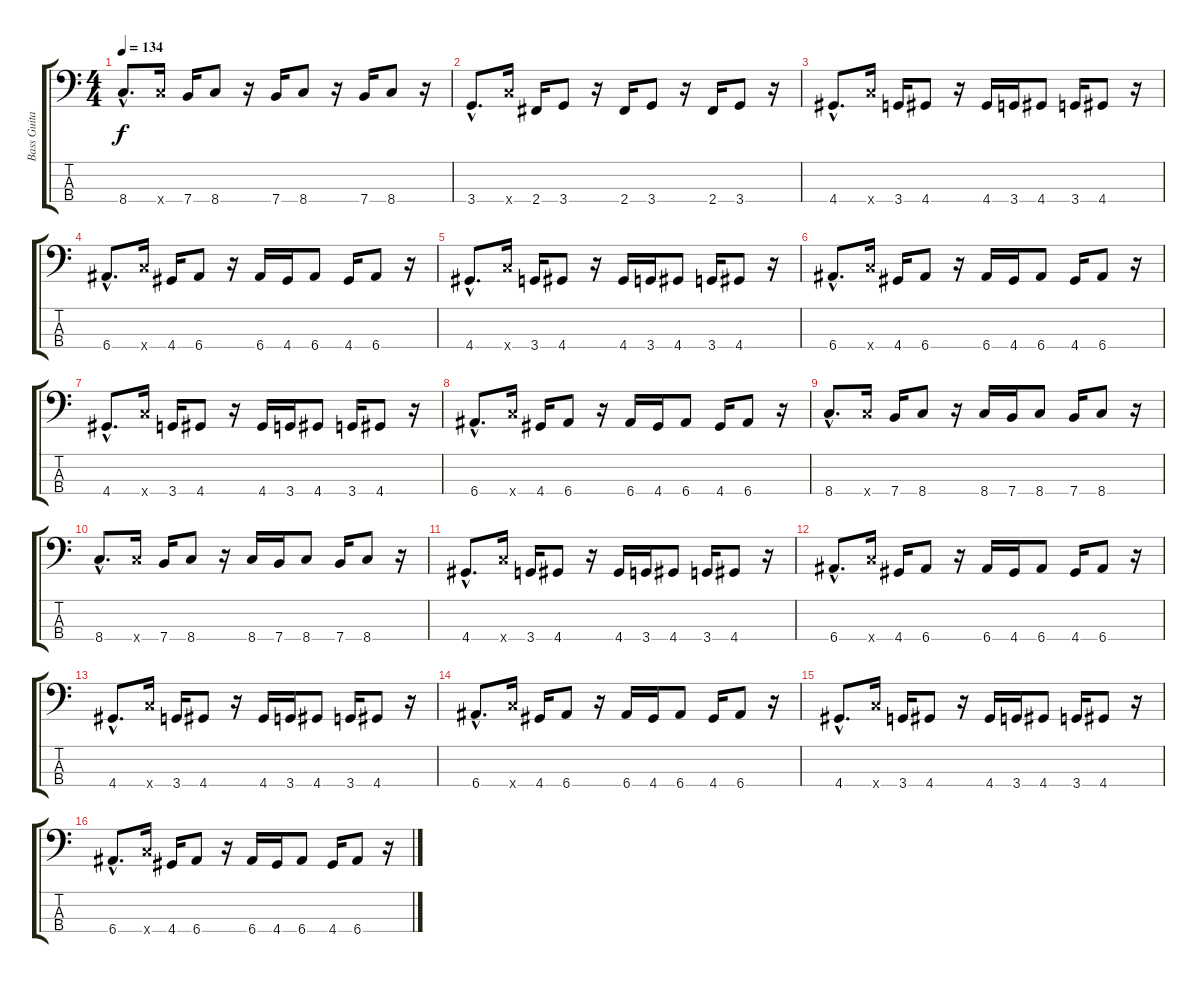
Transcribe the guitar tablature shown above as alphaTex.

\track ("Bass Guitar" "Bass Guita") {instrument electricbassfinger}
\staff {score tabs}
\tuning (G2 D2 A1 E1) {hide}
\ts (4 4)
\tempo 134
\clef f4
\ks c
8.4{hac}.8{d dy f} 8.4{x}.16 7.4.16 8.4.8 r.16 7.4.16 8.4.8 r.16 7.4.16 8.4.8 r.16 |
3.4{hac}.8{d} 8.4{x}.16 2.4.16 3.4.8 r.16 2.4.16 3.4.8 r.16 2.4.16 3.4.8 r.16 |
4.4{hac}.8{d} 8.4{x}.16 3.4.16 4.4.8 r.16 4.4.16 3.4.16 4.4.8 3.4.16 4.4.8 r.16 |
6.4{hac}.8{d} 8.4{x}.16 4.4.16 6.4.8 r.16 6.4.16 4.4.16 6.4.8 4.4.16 6.4.8 r.16 |
4.4{hac}.8{d} 8.4{x}.16 3.4.16 4.4.8 r.16 4.4.16 3.4.16 4.4.8 3.4.16 4.4.8 r.16 |
6.4{hac}.8{d} 8.4{x}.16 4.4.16 6.4.8 r.16 6.4.16 4.4.16 6.4.8 4.4.16 6.4.8 r.16 |
4.4{hac}.8{d} 8.4{x}.16 3.4.16 4.4.8 r.16 4.4.16 3.4.16 4.4.8 3.4.16 4.4.8 r.16 |
6.4{hac}.8{d} 8.4{x}.16 4.4.16 6.4.8 r.16 6.4.16 4.4.16 6.4.8 4.4.16 6.4.8 r.16 |
8.4{hac}.8{d} 8.4{x}.16 7.4.16 8.4.8 r.16 8.4.16 7.4.16 8.4.8 7.4.16 8.4.8 r.16 |
8.4{hac}.8{d} 8.4{x}.16 7.4.16 8.4.8 r.16 8.4.16 7.4.16 8.4.8 7.4.16 8.4.8 r.16 |
4.4{hac}.8{d} 8.4{x}.16 3.4.16 4.4.8 r.16 4.4.16 3.4.16 4.4.8 3.4.16 4.4.8 r.16 |
6.4{hac}.8{d} 8.4{x}.16 4.4.16 6.4.8 r.16 6.4.16 4.4.16 6.4.8 4.4.16 6.4.8 r.16 |
4.4{hac}.8{d} 8.4{x}.16 3.4.16 4.4.8 r.16 4.4.16 3.4.16 4.4.8 3.4.16 4.4.8 r.16 |
6.4{hac}.8{d} 8.4{x}.16 4.4.16 6.4.8 r.16 6.4.16 4.4.16 6.4.8 4.4.16 6.4.8 r.16 |
4.4{hac}.8{d} 8.4{x}.16 3.4.16 4.4.8 r.16 4.4.16 3.4.16 4.4.8 3.4.16 4.4.8 r.16 |
6.4{hac}.8{d volume 2} 8.4{x}.16 4.4.16 6.4.8 r.16 6.4.16 4.4.16 6.4.8 4.4.16 6.4.8 r.16
